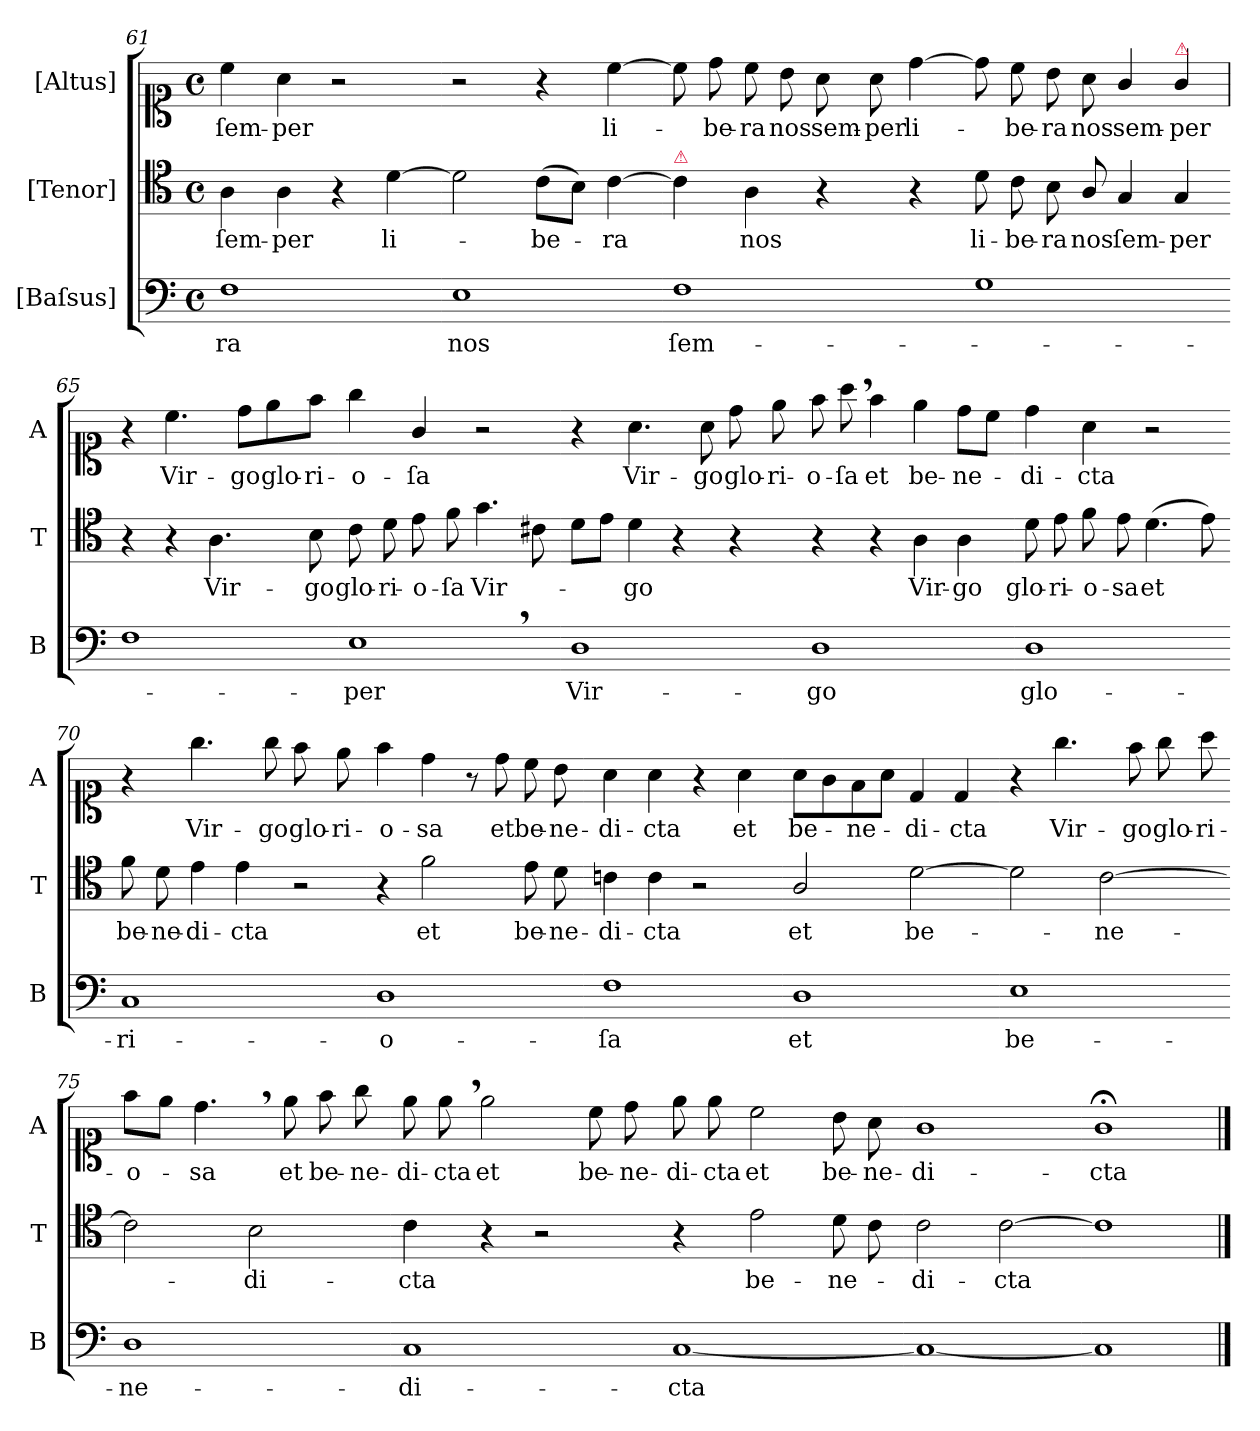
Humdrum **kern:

**kern	**text	**kern	**text	**kern	**text
*part3	*part3	*part2	*part2	*part1	*part1
*staff3	*staff3	*staff2	*staff2	*staff1	*staff1
*I"[Baſsus]	*	*I"[Tenor]	*	*I"[Altus]	*
*I'B	*	*I'T	*	*I'A	*
*clefF4	*	*clefC4	*	*clefC1	*
*k[]	*	*k[]	*	*k[]	*
*M4/4	*	*M4/4	*	*M4/4	*
*met(c)	*	*met(c)	*	*met(c)	*
=61	=61	=61	=61	=61	=61
!	!	!	!LO:LY:i	!	!LO:LY:i
1F	-ra	4A	ſem-	4cc	ſem-
!	!	!	!LO:LY:i	!	!LO:LY:i
.	.	4A	-per	4a	-per
.	.	4r	.	2r	.
.	.	[4d	li-	.	.
=62-	=62-	=62-	=62-	=62-	=62-
1E	nos	2d]	.	2r	.
.	.	(8cL	-be-	4r	.
.	.	8BJ)	.	.	.
.	.	[4c	-ra	[4cc	li-
=63-	=63-	=63-	=63-	=63-	=63-
!	!	!LO:TX:a:color=crimson:t=⚠	!	!	!
1F	ſem-	4c]	.	8cc]	.
.	.	.	.	8dd	-be-
.	.	4A	nos	8cc	-ra
.	.	.	.	8b	nos
.	.	4r	.	8a	sem-
.	.	.	.	8a	-per
!	!	!	!	!	!LO:LY:i
.	.	4r	.	[4dd	li-
=64-	=64-	=64-	=64-	=64-	=64-
1G	.	8d	li-	8dd]	.
!	!	!	!	!	!LO:LY:i
.	.	8c	-be-	8cc	-be-
!	!	!	!	!	!LO:LY:i
.	.	8B	-ra	8b	-ra
!	!	!	!	!	!LO:LY:i
.	.	8A/	nos	8a	nos
!	!	!	!	!	!LO:LY:i
.	.	4G	ſem-	4g/	sem-
!	!	!	!	!LO:TX:a:color=crimson:t=⚠	!
!	!	!	!	!	!LO:LY:i
.	.	4G	-per	4g/	-per
=65-	=65	=65-	=65	=65	=65
1F	.	4r	.	4r	.
.	.	4r	.	4.cc	Vir-
.	.	4.A	Vir-	.	.
.	.	.	.	8ddL	-go
.	.	.	.	8ee	glo-
.	.	8B	-go	8ffJ	-ri-
=66-	=66-	=66-	=66-	=66-	=66-
1E,	-per	8c	glo-	4gg	-o-
.	.	8d	-ri-	.	.
.	.	8e	-o-	4g/	-ſa
.	.	8f	-ſa	.	.
.	.	4.g	Vir-	2r	.
.	.	8c#X	.	.	.
=67-	=67-	=67-	=67-	=67-	=67-
1D	Vir-	8dL	.	4r	.
.	.	8eJ	.	.	.
!	!	!	!	!	!LO:LY:i
.	.	4d	-go	4.a	Vir-
.	.	4r	.	.	.
!	!	!	!	!	!LO:LY:i
.	.	.	.	8a	-go
!	!	!	!	!	!LO:LY:i
.	.	4r	.	8dd	glo-
!	!	!	!	!	!LO:LY:i
.	.	.	.	8ee	-ri-
=68-	=68-	=68-	=68-	=68-	=68-
!	!	!	!	!	!LO:LY:i
1D	-go	4r	.	8ff	-o-
!	!	!	!	!	!LO:LY:i
.	.	.	.	8aa,	-ſa
.	.	4r	.	4ff	et
.	.	4A	Vir-	4ee	be-
.	.	4A	-go	8ddL	-ne-
.	.	.	.	8ccJ	.
=69-	=69-	=69-	=69-	=69-	=69-
1D	glo-	8d	glo-	4dd	-di-
.	.	8e	-ri-	.	.
.	.	8f	-o-	4a	-cta
.	.	8e	-sa	.	.
.	.	(4.d	et	2r	.
.	.	8e)	.	.	.
=70-	=70-	=70-	=70-	=70-	=70-
1C	-ri-	8f	be-	4r	.
.	.	8d	-ne-	.	.
.	.	4e	-di-	4.gg	Vir-
.	.	4e	-cta	.	.
.	.	.	.	8gg	-go
!	!	!LO:N:vis=2	!	!	!
.	.	4r	.	8ff	glo-
.	.	.	.	8ee	-ri-
=71-	=71-	=71-	=71-	=71-	=71-
1D	-o-	4r	.	4ff	-o-
.	.	2f	et	4dd	-sa
.	.	.	.	8r	.
.	.	.	.	8dd	et
.	.	8e	be-	8cc	be-
.	.	8d	-ne-	8b	-ne-
=72-	=72-	=72-	=72-	=72-	=72-
1F	-ſa	4cn	-di-	4a	-di-
.	.	4c	-cta	4a	-cta
.	.	2r	.	4r	.
.	.	.	.	4a	et
=73-	=73-	=73-	=73-	=73-	=73-
!	!	!	!LO:LY:i	!	!
1D	et	2A/	et	8aL	be-
.	.	.	.	8g	.
.	.	.	.	8f	-ne-
.	.	.	.	8aJ	.
!	!	!	!LO:LY:i	!	!
.	.	[2d	be-	4d	-di-
.	.	.	.	4d	-cta
=74-	=74-	=74-	=74-	=74-	=74-
1E	be-	2d]	.	4r	.
.	.	.	.	4.gg	Vir-
!	!	!	!LO:LY:i	!	!
.	.	[2c	-ne-	.	.
.	.	.	.	8ff	-go
.	.	.	.	8gg	glo-
.	.	.	.	8aa	-ri-
=75-	=75-	=75-	=75-	=75-	=75-
1D	-ne-	2c]	.	8ffL	-o-
.	.	.	.	8eeJ	.
.	.	.	.	4.dd,	-sa
!	!	!	!LO:LY:i	!	!
.	.	2B	-di-	.	.
.	.	.	.	8ee	et
.	.	.	.	8ff	be-
.	.	.	.	8gg	-ne-
=76-	=76-	=76-	=76-	=76-	=76-
!	!	!	!LO:LY:i	!	!
1C	-di-	4c	-cta	8ee	-di-
.	.	.	.	8ee,	-cta
.	.	4r	.	2ee	et
.	.	2r	.	.	.
.	.	.	.	8cc	be-
.	.	.	.	8dd	-ne-
=77-	=77-	=77-	=77-	=77-	=77-
[1C	-cta	4r	.	8ee	-di-
.	.	.	.	8ee	-cta
.	.	2e	be-	2cc	et
.	.	8d	-ne-	8b	be-
.	.	8c	.	8a	-ne-
=78-	=78-	=78-	=78-	=78-	=78-
1C_	.	2c	-di-	1g	-di-
.	.	[2c	-cta	.	.
=79-	=79-	=79-	=79-	=79-	=79-
1C]	.	1c]	.	1g;<;	-cta
==	==	==	==	==	==
*-	*-	*-	*-	*-	*-
